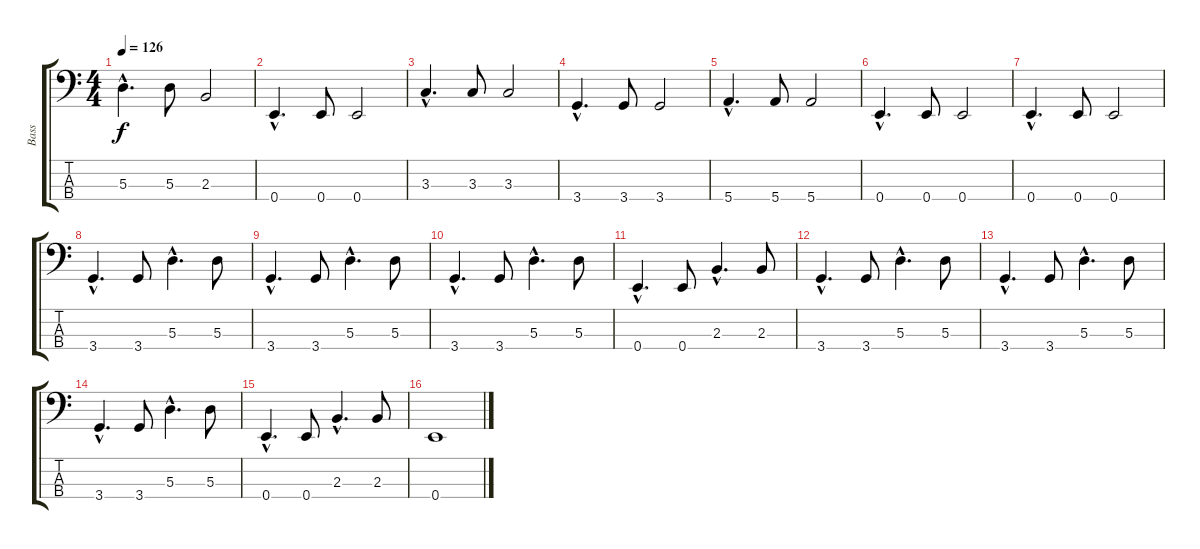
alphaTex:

\track ("Bass" "Bass") {instrument electricbassfinger}
\staff {score tabs}
\tuning (G2 D2 A1 E1) {hide}
\ts (4 4)
\tempo 126
\clef f4
\ks c
5.3{hac}.4{d dy f} 5.3.8 2.3.2 |
0.4{hac}.4{d} 0.4.8 0.4.2 |
3.3{hac}.4{d} 3.3.8 3.3.2 |
3.4{hac}.4{d} 3.4.8 3.4.2 |
5.4{hac}.4{d} 5.4.8 5.4.2 |
0.4{hac}.4{d} 0.4.8 0.4.2 |
0.4{hac}.4{d} 0.4.8 0.4.2 |
3.4{hac}.4{d} 3.4.8 5.3{hac}.4{d} 5.3.8 |
3.4{hac}.4{d} 3.4.8 5.3{hac}.4{d} 5.3.8 |
3.4{hac}.4{d} 3.4.8 5.3{hac}.4{d} 5.3.8 |
0.4{hac}.4{d} 0.4.8 2.3{hac}.4{d} 2.3.8 |
3.4{hac}.4{d} 3.4.8 5.3{hac}.4{d} 5.3.8 |
3.4{hac}.4{d} 3.4.8 5.3{hac}.4{d} 5.3.8 |
3.4{hac}.4{d} 3.4.8 5.3{hac}.4{d} 5.3.8 |
0.4{hac}.4{d} 0.4.8 2.3{hac}.4{d} 2.3.8 |
0.4.1
